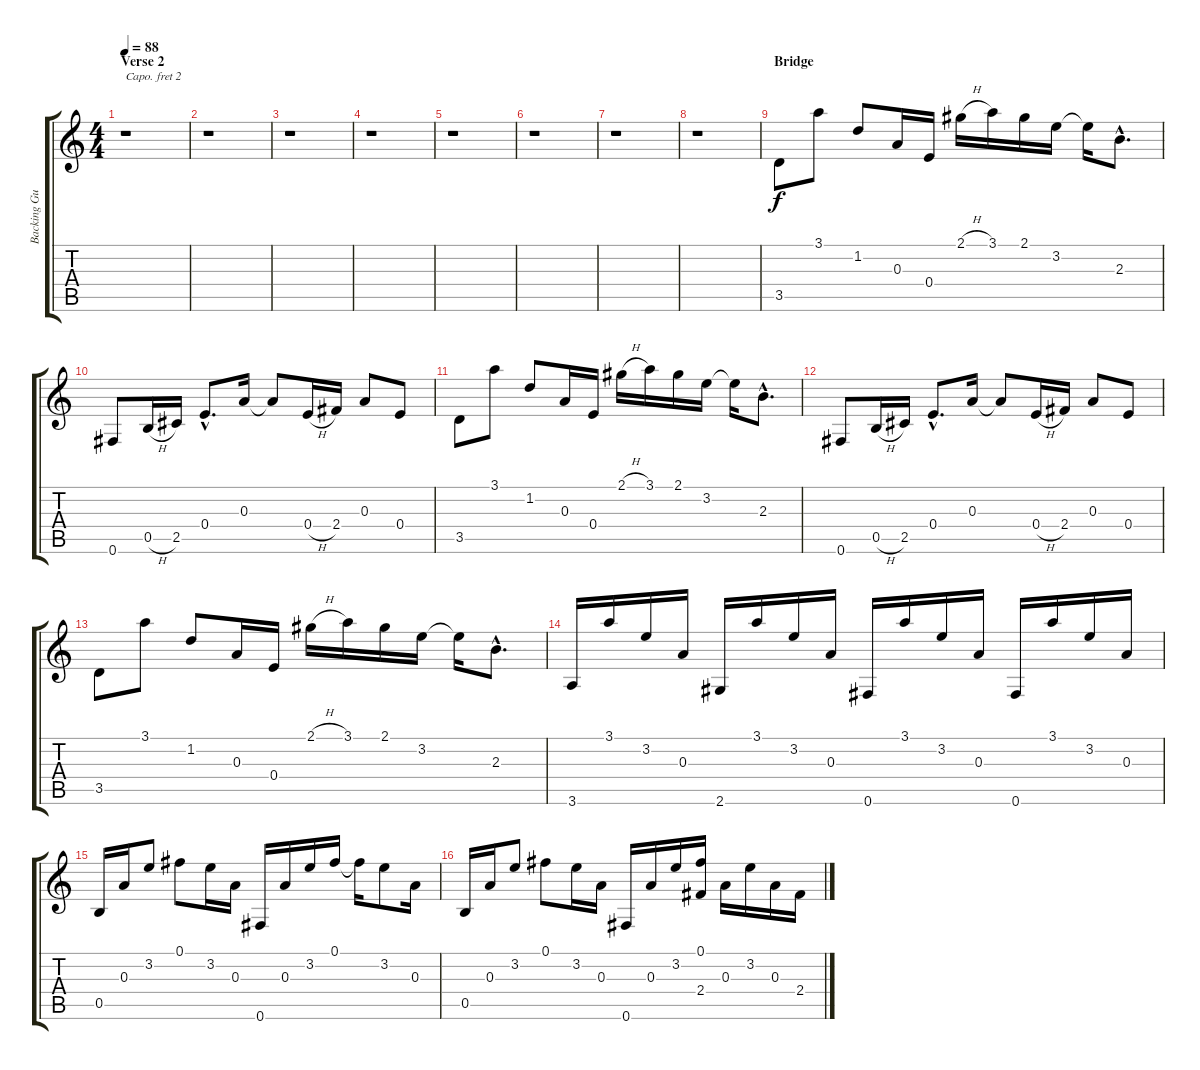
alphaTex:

\track ("Backing Guitars" "Backing Gu") {instrument distortionguitar}
\staff {score tabs}
\capo 2
\tuning (E4 B3 G3 D3 A2 E2) {hide}
\ts (4 4)
\section ("" "Verse 2")
\tempo 88
\clef g2
\ks c
r.1{dy f} |
r.1 |
r.1 |
r.1 |
r.1 |
r.1 |
r.1 |
r.1 |
\section ("" "Bridge")
3.5.8 3.1.8 1.2.8 0.3.16 0.4.16 2.1{h}.16 3.1.16 2.1.16 3.2.16 3.2{t}.16 2.3{hac}.8{d} |
0.6.8 0.5{h}.16 2.5.16 0.4{hac}.8{d} 0.3.16 0.3{t}.8 0.4{h}.16 2.4.16 0.3.8 0.4.8 |
3.5.8 3.1.8 1.2.8 0.3.16 0.4.16 2.1{h}.16 3.1.16 2.1.16 3.2.16 3.2{t}.16 2.3{hac}.8{d} |
0.6.8 0.5{h}.16 2.5.16 0.4{hac}.8{d} 0.3.16 0.3{t}.8 0.4{h}.16 2.4.16 0.3.8 0.4.8 |
3.5.8 3.1.8 1.2.8 0.3.16 0.4.16 2.1{h}.16 3.1.16 2.1.16 3.2.16 3.2{t}.16 2.3{hac}.8{d} |
3.6.16 3.1.16 3.2.16 0.3.16 2.6.16 3.1.16 3.2.16 0.3.16 0.6.16 3.1.16 3.2.16 0.3.16 0.6.16 3.1.16 3.2.16 0.3.16 |
0.5.16 0.3.16 3.2.8 0.1.8 3.2.16 0.3.16 0.6.16 0.3.16 3.2.16 0.1.16 0.1{t}.16 3.2.8 0.3.16 |
0.5.16 0.3.16 3.2.8 0.1.8 3.2.16 0.3.16 0.6.16 0.3.16 3.2.16 (0.1 2.4).16 0.3.16 3.2.16 0.3.16 2.4.16
